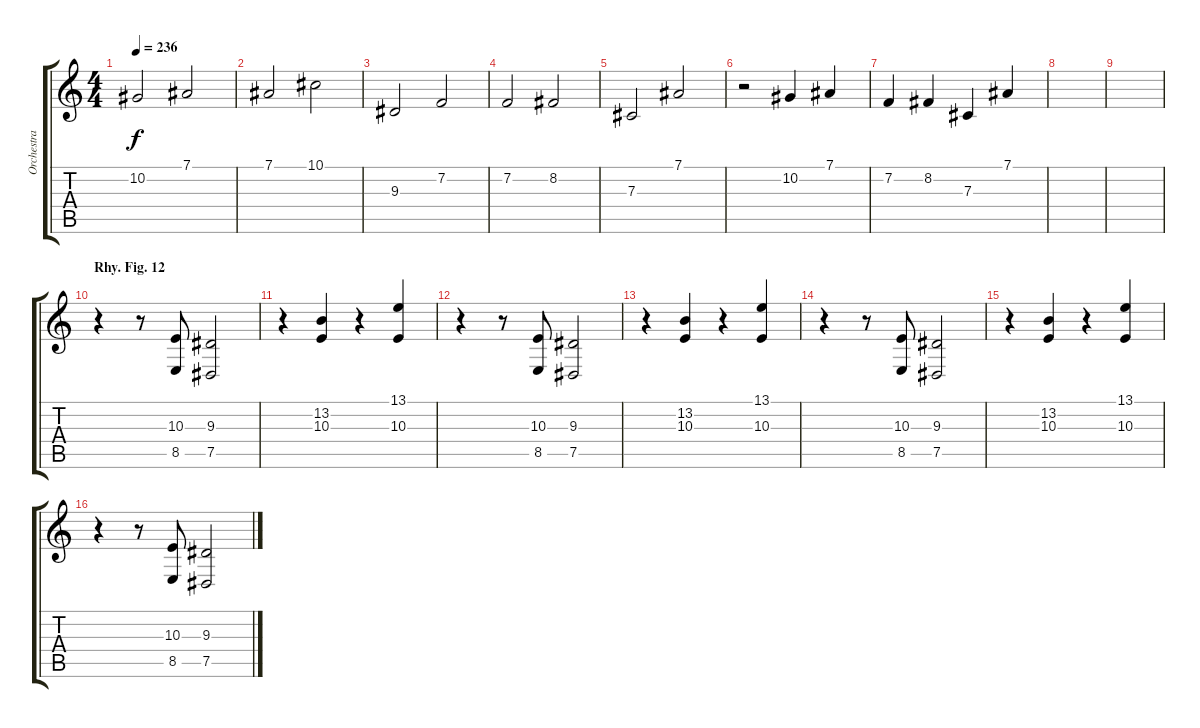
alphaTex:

\track ("Orchestra" "Orchestra") {instrument stringensemble1}
\staff {score tabs}
\tuning (Eb4 Bb3 Gb3 Db3 Ab2 Eb2) {hide}
\ts (4 4)
\tempo 236
\clef g2
\ks c
10.2.2{dy f} 7.1.2 |
7.1.2 10.1.2 |
9.3.2 7.2.2 |
7.2.2 8.2.2 |
7.3.2 7.1.2 |
r.2 10.2.4 7.1.4 |
7.2.4 8.2.4 7.3.4 7.1.4 |
|
|
\section ("" "Rhy. Fig. 12")
r.4 r.8 (10.3 8.5).8 (9.3 7.5).2 |
r.4 (13.2 10.3).4 r.4 (13.1 10.3).4 |
r.4 r.8 (10.3 8.5).8 (9.3 7.5).2 |
r.4 (13.2 10.3).4 r.4 (13.1 10.3).4 |
r.4 r.8 (10.3 8.5).8 (9.3 7.5).2 |
r.4 (13.2 10.3).4 r.4 (13.1 10.3).4 |
r.4 r.8 (10.3 8.5).8 (9.3 7.5).2
